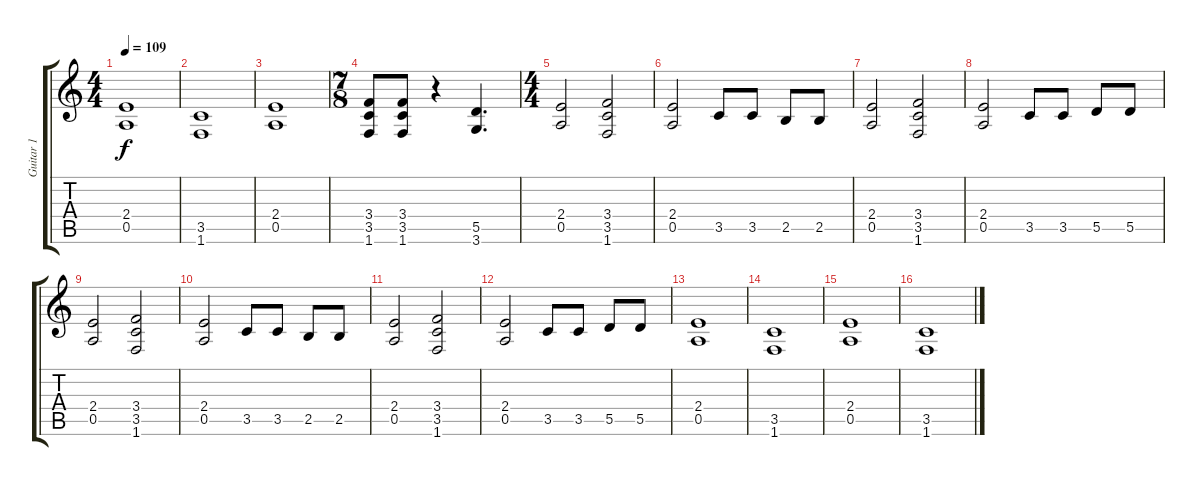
\track ("Guitar 1" "Guitar 1") {instrument distortionguitar}
\staff {score tabs}
\tuning (E4 B3 G3 D3 A2 E2) {hide}
\ts (4 4)
\tempo 109
\clef g2
\ks c
(2.4 0.5).1{dy f} |
(3.5 1.6).1 |
(2.4 0.5).1 |
\ts (7 8)
(3.4 3.5 1.6).8 (3.4 3.5 1.6).8 r.4 (5.5 3.6).4{d} |
\ts (4 4)
(2.4 0.5).2 (3.4 3.5 1.6).2 |
(2.4 0.5).2 3.5.8 3.5.8 2.5.8 2.5.8 |
(2.4 0.5).2 (3.4 3.5 1.6).2 |
(2.4 0.5).2 3.5.8 3.5.8 5.5.8 5.5.8 |
(2.4 0.5).2 (3.4 3.5 1.6).2 |
(2.4 0.5).2 3.5.8 3.5.8 2.5.8 2.5.8 |
(2.4 0.5).2 (3.4 3.5 1.6).2 |
(2.4 0.5).2 3.5.8 3.5.8 5.5.8 5.5.8 |
(2.4 0.5).1 |
(3.5 1.6).1 |
(2.4 0.5).1 |
(3.5 1.6).1
